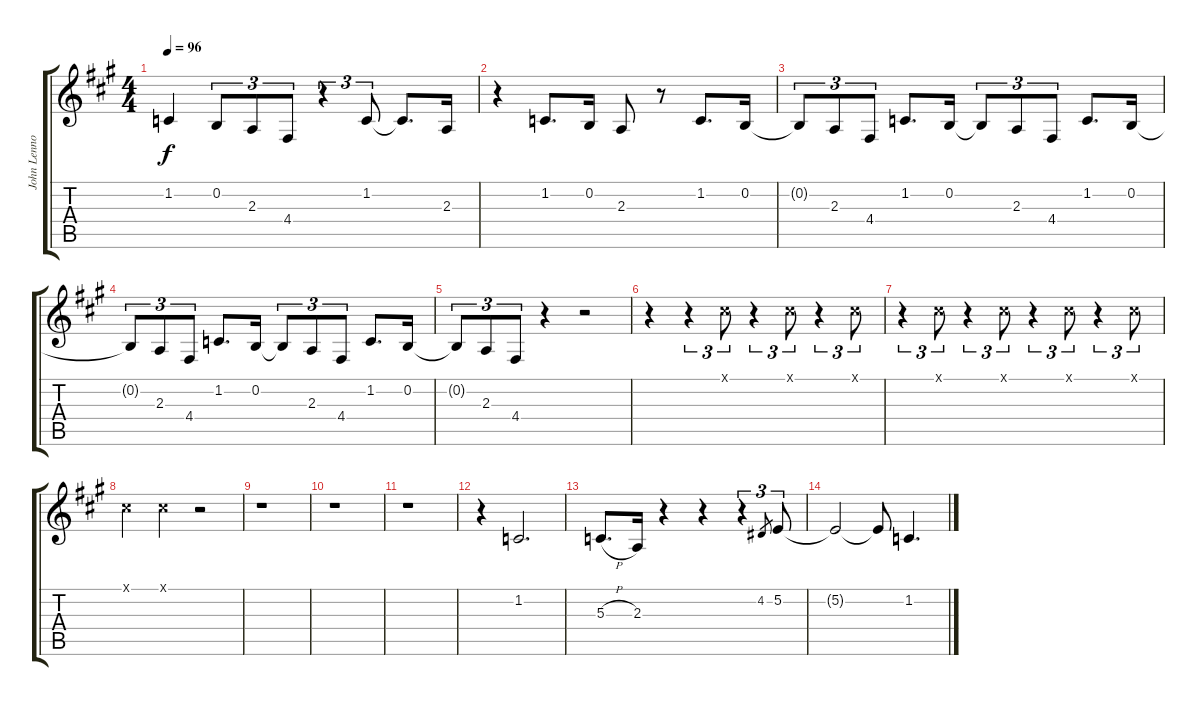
\track ("John Lennon - Lead Vocal" "John Lenno") {instrument tenorsax}
\staff {score tabs}
\tuning (E4 B3 G3 D3 A2 E2) {hide}
\ts (4 4)
\tempo 96
\clef g2
\ks a
1.2{t}.4{dy f} 0.2.8{tu (3 2)} 2.3.8{tu (3 2)} 4.4.8{tu (3 2)} r.4{tu (3 2)} 1.2.8{tu (3 2)} 1.2{t}.8{d} 2.3.16 |
r.4 1.2.8{d} 0.2.16 2.3.8 r.8 1.2.8{d} 0.2.16 |
0.2{t}.8{tu (3 2)} 2.3.8{tu (3 2)} 4.4.8{tu (3 2)} 1.2.8{d} 0.2.16 0.2{t}.8{tu (3 2)} 2.3.8{tu (3 2)} 4.4.8{tu (3 2)} 1.2.8{d} 0.2.16 |
0.2{t}.8{tu (3 2)} 2.3.8{tu (3 2)} 4.4.8{tu (3 2)} 1.2.8{d} 0.2.16 0.2{t}.8{tu (3 2)} 2.3.8{tu (3 2)} 4.4.8{tu (3 2)} 1.2.8{d} 0.2.16 |
0.2{t}.8{tu (3 2)} 2.3.8{tu (3 2)} 4.4.8{tu (3 2)} r.4 r.2 |
r.4{volume 16 balance 8} r.4{tu (3 2)} 9.1{x}.8{tu (3 2)} r.4{tu (3 2)} 9.1{x}.8{tu (3 2)} r.4{tu (3 2)} 9.1{x}.8{tu (3 2)} |
r.4{tu (3 2) volume 8} 9.1{x}.8{tu (3 2)} r.4{tu (3 2)} 9.1{x}.8{tu (3 2)} r.4{tu (3 2)} 9.1{x}.8{tu (3 2)} r.4{tu (3 2)} 9.1{x}.8{tu (3 2)} |
9.1{x}.4 9.1{x}.4 r.2 |
r.1 |
r.1 |
r.1{volume 0} |
r.4 1.2.2{d} |
5.3{h}.8{d} 2.3.16 r.4 r.4 r.4{tu (3 2)} 4.2.8{gr} 5.2.8{tu (3 2)} |
5.2{t}.2 5.2{t}.8 1.2.4{d}
